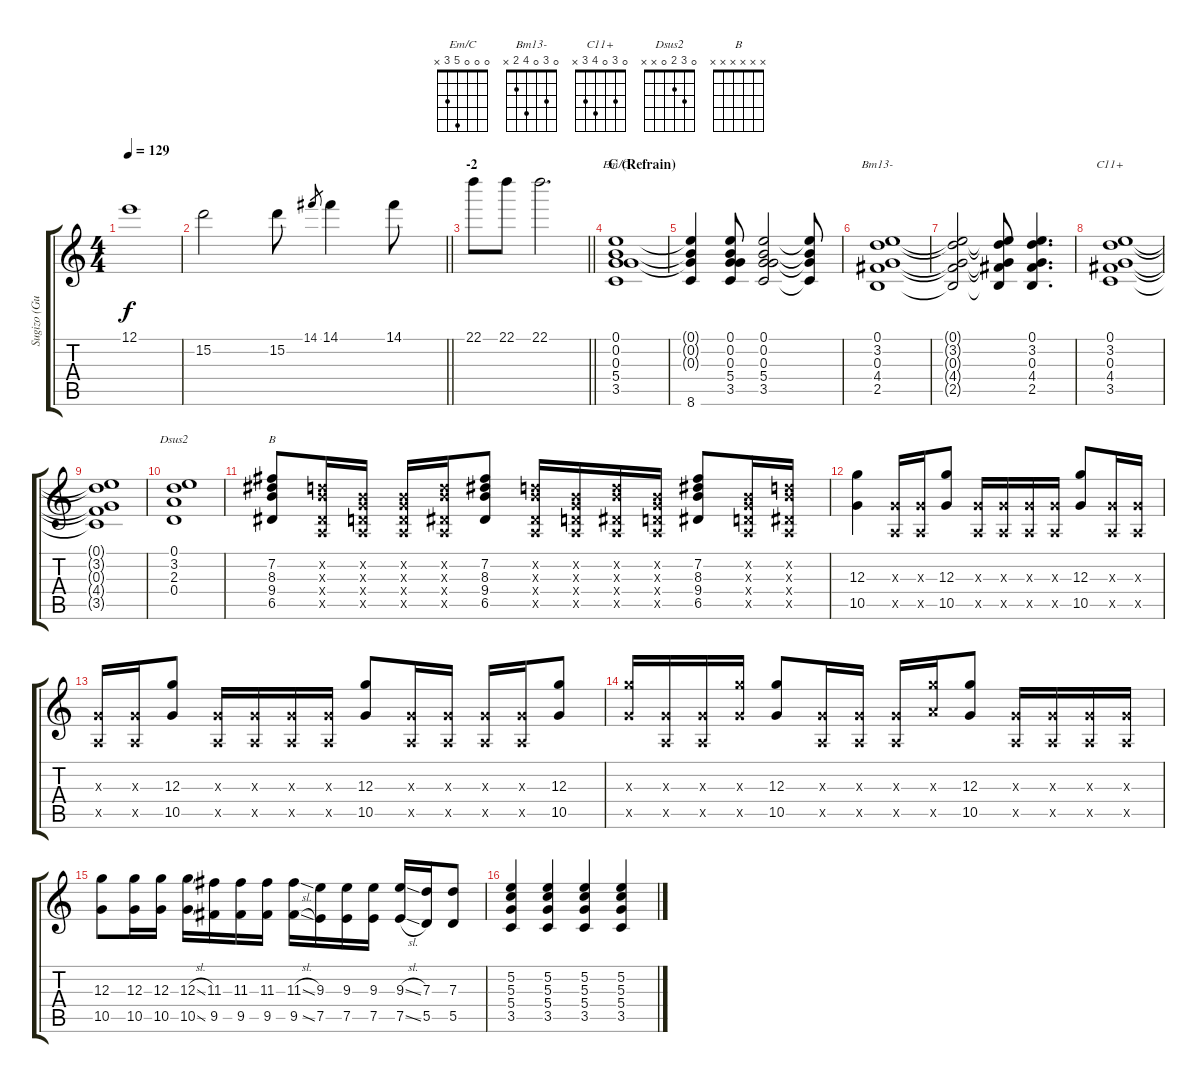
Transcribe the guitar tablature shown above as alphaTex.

\track ("Sugizo (Guitar 1)" "Sugizo (Gu") {instrument distortionguitar}
\staff {score tabs}
\tuning (E4 B3 G3 D3 A2 E2) {hide}
\chord ("Em/C" 0 0 0 5 3 x)
\chord ("Bm13-" 0 3 0 4 2 x)
\chord ("C11+" 0 3 0 4 3 x)
\chord ("Dsus2" 0 3 2 0 x x)
\chord ("B" x x x x x x)
\ts (4 4)
\tempo 129
\clef g2
\ks c
12.1.1{dy f} |
\barLineRight lightlight
15.2.2 15.2.8 14.1.8{gr} 14.1.4 14.1.8 |
\section ("" "-2")
\barLineRight lightlight
22.1.8 22.1.8 22.1.2{d} |
\section ("" "C (Refrain)")
(0.1 0.2 0.3 5.4 3.5).1{ch "Em/C" instrument distortionguitar} |
(0.1{t} 0.2{t} 0.3{t} 8.6).4 (0.1 0.2 0.3 5.4 3.5).8 (0.1 0.2 0.3 5.4 3.5).2 (0.1{t} 0.2{t} 0.3{t} 3.5{t}).8 |
(0.1 3.2 0.3 4.4 2.5).1{ch "Bm13-"} |
(0.1{t} 3.2{t} 0.3{t} 4.4{t} 2.5{t}).2 (0.1{t} 3.2{t} 0.3{t} 4.4{t} 2.5{t}).8 (0.1 3.2 0.3 4.4 2.5).4{d} |
(0.1 3.2 0.3 4.4 3.5).1{ch "C11+"} |
(0.1{t} 3.2{t} 0.3{t} 4.4{t} 3.5{t}).1 |
(0.1 3.2 2.3 0.4).1{ch "Dsus2"} |
(7.2 8.3 9.4 6.5).8{ch "B"} (3.2{x} 4.3{x} 1.4{x} 0.5{x}).16 (0.2{x} 0.3{x} 0.4{x} 0.5{x}).16 (0.2{x} 0.3{x} 0.4{x} 0.5{x}).16 (3.2{x} 4.3{x} 1.4{x} 0.5{x}).16 (7.2 8.3 9.4 6.5).8 (3.2{x} 4.3{x} 1.4{x} 0.5{x}).16 (0.2{x} 0.3{x} 0.4{x} 0.5{x}).16 (3.2{x} 4.3{x} 1.4{x} 0.5{x}).16 (0.2{x} 0.3{x} 0.4{x} 0.5{x}).16 (7.2 8.3 9.4 6.5).8 (0.2{x} 0.3{x} 0.4{x} 0.5{x}).16 (3.2{x} 4.3{x} 1.4{x} 0.5{x}).16 |
(12.3 10.5).4 (0.3{x} 0.5{x}).16 (0.3{x} 0.5{x}).16 (12.3 10.5).8 (0.3{x} 0.5{x}).16 (0.3{x} 0.5{x}).16 (0.3{x} 0.5{x}).16 (0.3{x} 0.5{x}).16 (12.3 10.5).8 (0.3{x} 0.5{x}).16 (0.3{x} 0.5{x}).16 |
(0.3{x} 0.5{x}).16 (0.3{x} 0.5{x}).16 (12.3 10.5).8 (0.3{x} 0.5{x}).16 (0.3{x} 0.5{x}).16 (0.3{x} 0.5{x}).16 (0.3{x} 0.5{x}).16 (12.3 10.5).8 (0.3{x} 0.5{x}).16 (0.3{x} 0.5{x}).16 (0.3{x} 0.5{x}).16 (0.3{x} 0.5{x}).16 (12.3 10.5).8 |
(12.3{x} 10.5{x}).16 (0.3{x} 0.5{x}).16 (0.3{x} 0.5{x}).16 (12.3{x} 10.5{x}).16 (12.3 10.5).8 (0.3{x} 0.5{x}).16 (0.3{x} 0.5{x}).16 (0.3{x} 0.5{x}).16 (12.3{x} 12.5{x}).16 (12.3 10.5).8 (0.3{x} 0.5{x}).16 (0.3{x} 0.5{x}).16 (0.3{x} 0.5{x}).16 (0.3{x} 0.5{x}).16 |
(12.3 10.5).8 (12.3 10.5).16 (12.3 10.5).16 (12.3{sl} 10.5{sl}).16 (11.3 9.5).16 (11.3 9.5).16 (11.3 9.5).16 (11.3{sl} 9.5{sl}).16 (9.3 7.5).16 (9.3 7.5).16 (9.3 7.5).16 (9.3{sl} 7.5{sl}).16 (7.3 5.5).16 (7.3 5.5).8 |
(5.2 5.3 5.4 3.5).4 (5.2 5.3 5.4 3.5).4 (5.2 5.3 5.4 3.5).4 (5.2 5.3 5.4 3.5).4
